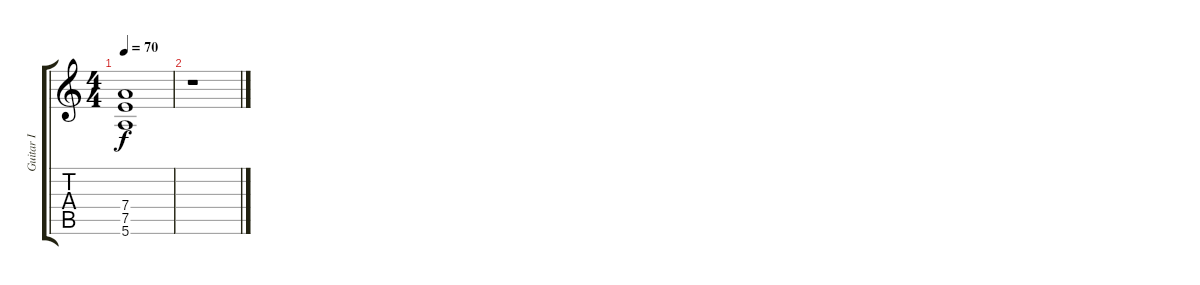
\track ("Guitar I" "Guitar I") {instrument distortionguitar}
\staff {score tabs}
\tuning (E4 B3 G3 D3 A2 E2) {hide}
\ts (4 4)
\tempo 70
\clef g2
\ks c
(7.4 7.5 5.6).1{dy f} |
r.1
